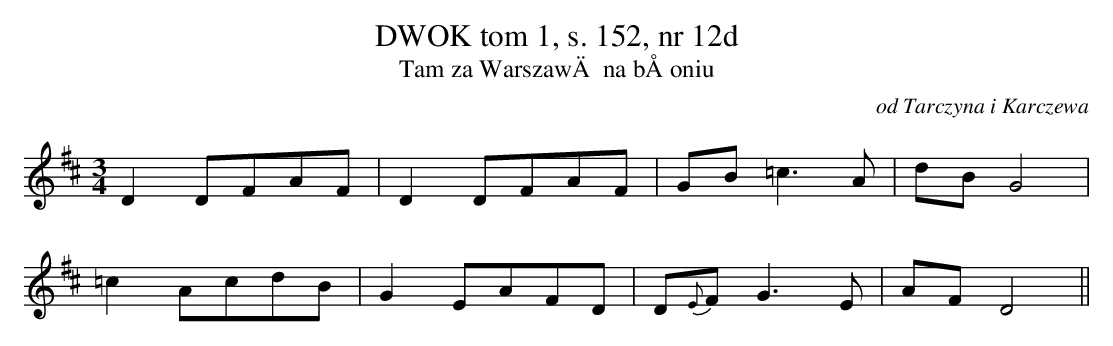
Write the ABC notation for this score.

X:1
T: DWOK tom 1, s. 152, nr 12d
T: Tam za WarszawÄ na bÅoniu
O: od Tarczyna i Karczewa
M: 3/4
L: 1/8
K: D
D2DFAF | D2DFAF | GB=c3A | dBG4 |
=c2AcdB | G2EAFD | D{E}FG3E | AFD4||
